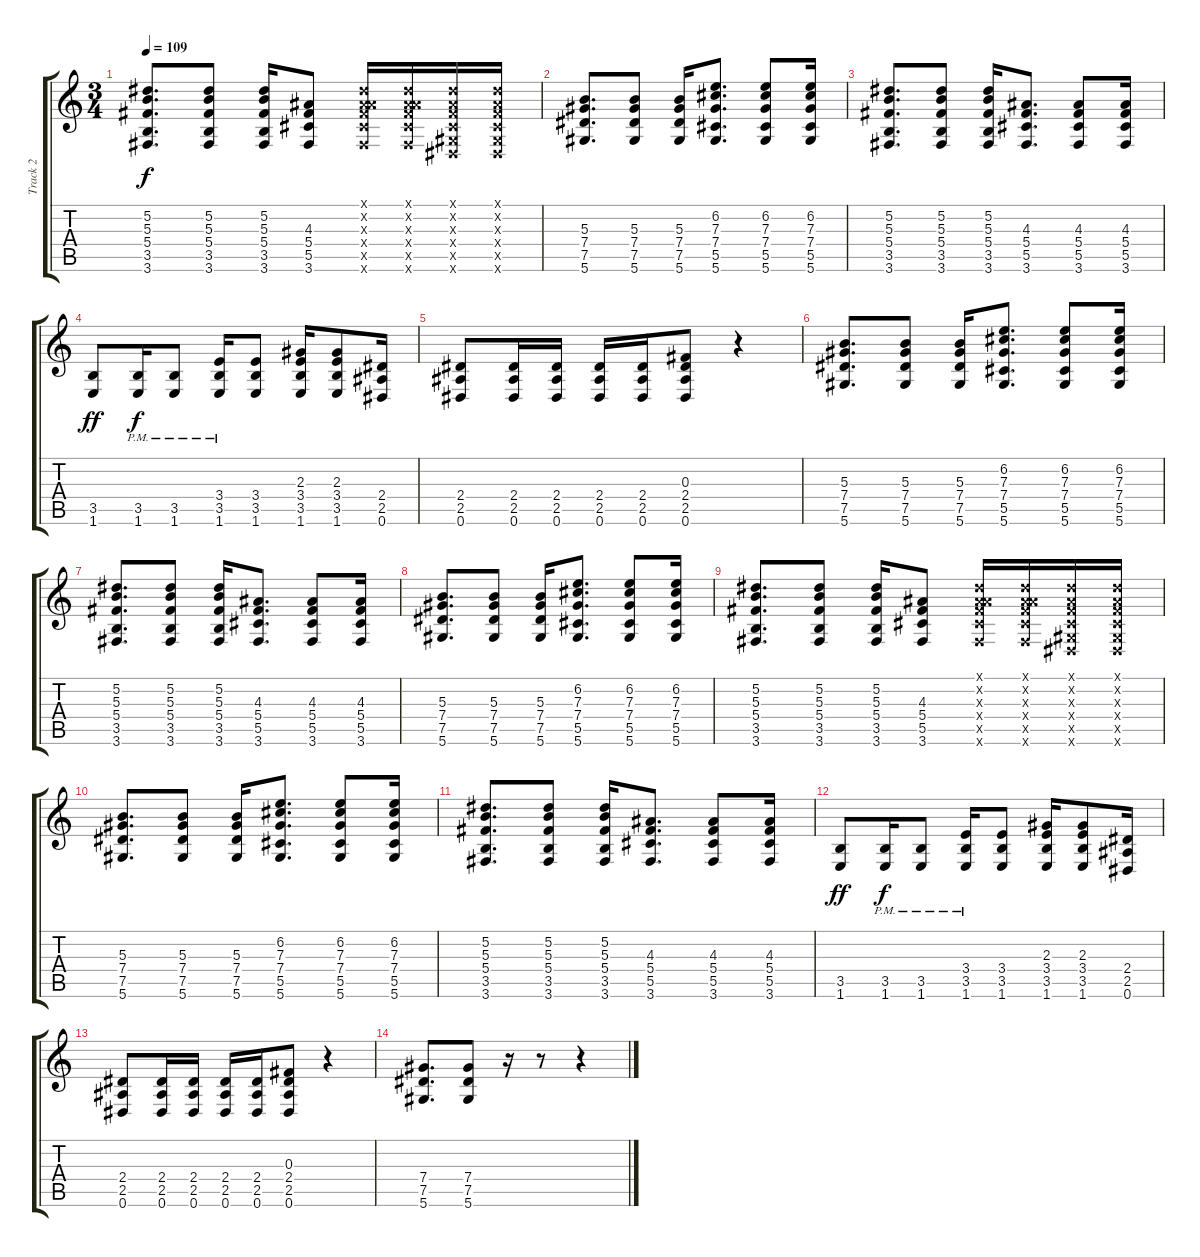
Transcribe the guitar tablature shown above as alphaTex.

\track ("Track 2" "Track 2") {instrument distortionguitar}
\staff {score tabs}
\tuning (Eb4 Bb3 Gb3 Db3 Ab2 Eb2) {hide}
\ts (3 4)
\tempo 109
\clef g2
\ks c
(5.2 5.3 5.4 3.5 3.6).8{d dy f} (5.2 5.3 5.4 3.5 3.6).8 (5.2 5.3 5.4 3.5 3.6).16 (4.3 5.4 5.5 3.6).8 (0.1{x} 0.2{x} 4.3{x} 5.4{x} 5.5{x} 3.6{x}).16 (0.1{x} 0.2{x} 4.3{x} 5.4{x} 5.5{x} 3.6{x}).16 (0.1{x} 0.2{x} 0.3{x} 0.4{x} 0.5{x} 0.6{x}).16 (0.1{x} 0.2{x} 0.3{x} 0.4{x} 0.5{x} 0.6{x}).16 |
(5.3 7.4 7.5 5.6).8{d} (5.3 7.4 7.5 5.6).8 (5.3 7.4 7.5 5.6).16 (6.2 7.3 7.4 5.5 5.6).8{d} (6.2 7.3 7.4 5.5 5.6).8 (6.2 7.3 7.4 5.5 5.6).16 |
(5.2 5.3 5.4 3.5 3.6).8{d} (5.2 5.3 5.4 3.5 3.6).8 (5.2 5.3 5.4 3.5 3.6).16 (4.3 5.4 5.5 3.6).8{d} (4.3 5.4 5.5 3.6).8 (4.3 5.4 5.5 3.6).16 |
(3.5 1.6).8{dy ff} (3.5{pm} 1.6{pm}).16{dy f} (3.5{pm} 1.6{pm}).8 (3.4{pm} 3.5{pm} 1.6{pm}).16 (3.4 3.5 1.6).8 (2.3 3.4 3.5 1.6).16 (2.3 3.4 3.5 1.6).8 (2.4 2.5 0.6).16 |
(2.4 2.5 0.6).8 (2.4 2.5 0.6).16 (2.4 2.5 0.6).16 (2.4 2.5 0.6).16 (2.4 2.5 0.6).16 (0.3 2.4 2.5 0.6).8 r.4 |
(5.3 7.4 7.5 5.6).8{d} (5.3 7.4 7.5 5.6).8 (5.3 7.4 7.5 5.6).16 (6.2 7.3 7.4 5.5 5.6).8{d} (6.2 7.3 7.4 5.5 5.6).8 (6.2 7.3 7.4 5.5 5.6).16 |
(5.2 5.3 5.4 3.5 3.6).8{d} (5.2 5.3 5.4 3.5 3.6).8 (5.2 5.3 5.4 3.5 3.6).16 (4.3 5.4 5.5 3.6).8{d} (4.3 5.4 5.5 3.6).8 (4.3 5.4 5.5 3.6).16 |
(5.3 7.4 7.5 5.6).8{d} (5.3 7.4 7.5 5.6).8 (5.3 7.4 7.5 5.6).16 (6.2 7.3 7.4 5.5 5.6).8{d} (6.2 7.3 7.4 5.5 5.6).8 (6.2 7.3 7.4 5.5 5.6).16 |
(5.2 5.3 5.4 3.5 3.6).8{d} (5.2 5.3 5.4 3.5 3.6).8 (5.2 5.3 5.4 3.5 3.6).16 (4.3 5.4 5.5 3.6).8 (0.1{x} 0.2{x} 4.3{x} 5.4{x} 5.5{x} 3.6{x}).16 (0.1{x} 0.2{x} 4.3{x} 5.4{x} 5.5{x} 3.6{x}).16 (0.1{x} 0.2{x} 0.3{x} 0.4{x} 0.5{x} 0.6{x}).16 (0.1{x} 0.2{x} 0.3{x} 0.4{x} 0.5{x} 0.6{x}).16 |
(5.3 7.4 7.5 5.6).8{d} (5.3 7.4 7.5 5.6).8 (5.3 7.4 7.5 5.6).16 (6.2 7.3 7.4 5.5 5.6).8{d} (6.2 7.3 7.4 5.5 5.6).8 (6.2 7.3 7.4 5.5 5.6).16 |
(5.2 5.3 5.4 3.5 3.6).8{d} (5.2 5.3 5.4 3.5 3.6).8 (5.2 5.3 5.4 3.5 3.6).16 (4.3 5.4 5.5 3.6).8{d} (4.3 5.4 5.5 3.6).8 (4.3 5.4 5.5 3.6).16 |
(3.5 1.6).8{dy ff} (3.5{pm} 1.6{pm}).16{dy f} (3.5{pm} 1.6{pm}).8 (3.4{pm} 3.5{pm} 1.6{pm}).16 (3.4 3.5 1.6).8 (2.3 3.4 3.5 1.6).16 (2.3 3.4 3.5 1.6).8 (2.4 2.5 0.6).16 |
(2.4 2.5 0.6).8 (2.4 2.5 0.6).16 (2.4 2.5 0.6).16 (2.4 2.5 0.6).16 (2.4 2.5 0.6).16 (0.3 2.4 2.5 0.6).8 r.4 |
(7.4 7.5 5.6).8{d} (7.4 7.5 5.6).8 r.16 r.8 r.4
